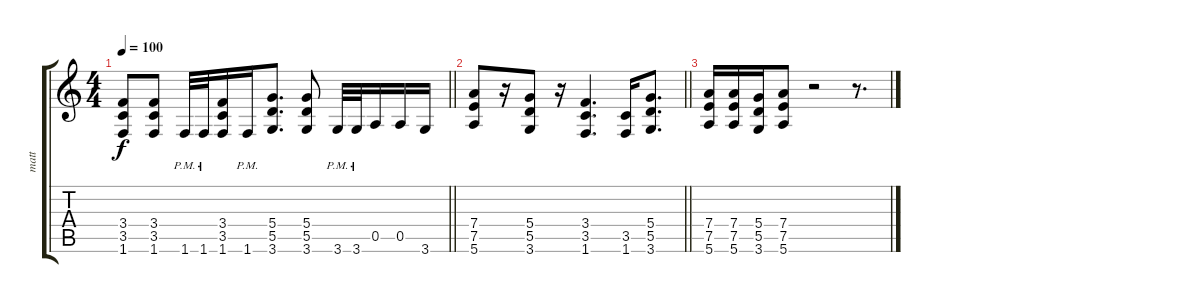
\track ("matt" "matt") {instrument distortionguitar}
\staff {score tabs}
\tuning (E4 B3 G3 D3 A2 E2) {hide}
\ts (4 4)
\tempo 100
\clef g2
\barLineRight lightlight
\ks c
(3.4{t} 3.5{t} 1.6{t}).8{dy f} (3.4 3.5 1.6).8 1.6{pm}.32 1.6{pm}.32 (3.4 3.5 1.6).16 1.6{pm}.16 (5.4 5.5 3.6).8{d} (5.4 5.5 3.6).8 3.6{pm}.32 3.6{pm}.32 0.5.16 0.5.16 3.6.16 |
\barLineRight lightlight
(7.4 7.5 5.6).8 r.16 (5.4 5.5 3.6).8 r.16 (3.4 3.5 1.6).4{d} (3.5 1.6).16 (5.4 5.5 3.6).8{d} |
(7.4 7.5 5.6).16 (7.4 7.5 5.6).16 (5.4 5.5 3.6).16 (7.4 7.5 5.6).8 r.2 r.8{d}
